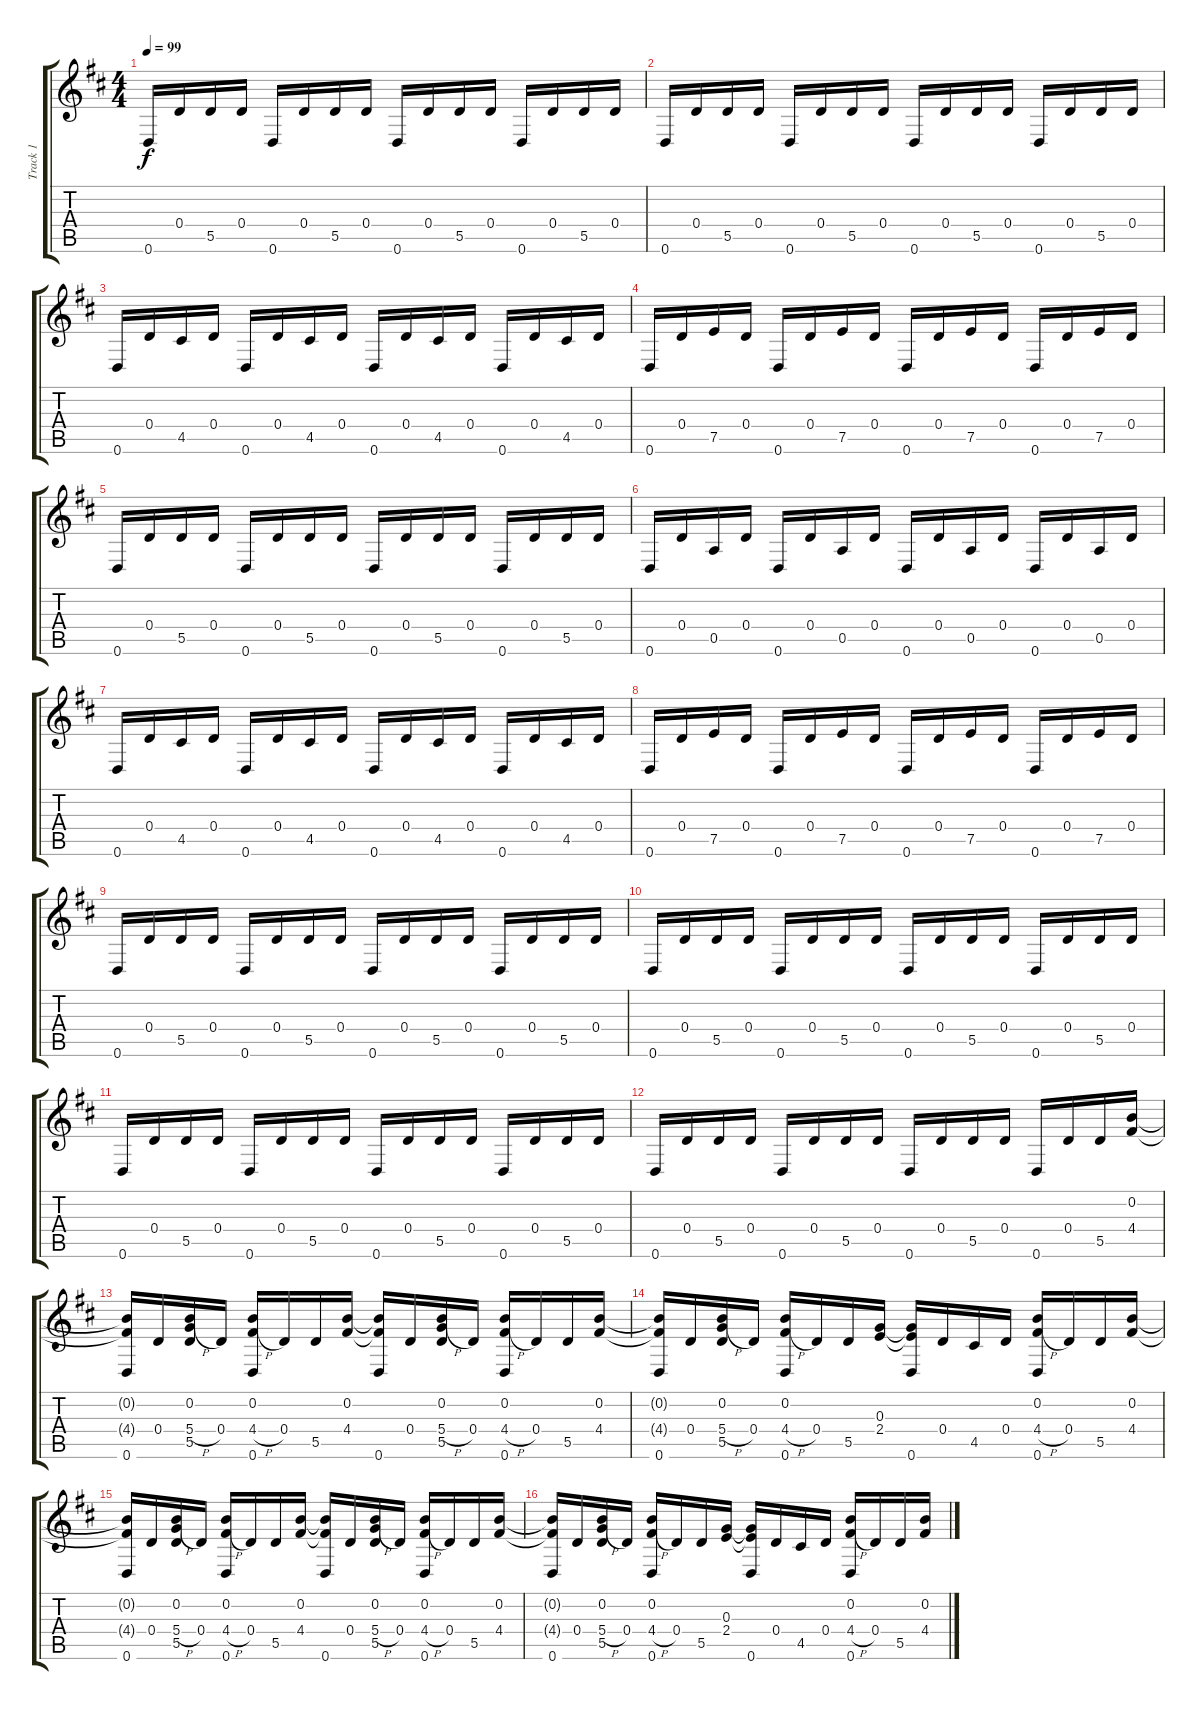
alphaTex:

\track ("Track 1" "Track 1") {instrument acousticguitarsteel}
\staff {score tabs}
\tuning (E4 B3 G3 D3 A2 D2) {hide}
\ts (4 4)
\tempo 99
\clef g2
\ks d
0.6.16{dy f instrument acousticguitarsteel} 0.4.16 5.5.16 0.4.16 0.6.16 0.4.16 5.5.16 0.4.16 0.6.16 0.4.16 5.5.16 0.4.16 0.6.16 0.4.16 5.5.16 0.4.16 |
0.6.16 0.4.16 5.5.16 0.4.16 0.6.16 0.4.16 5.5.16 0.4.16 0.6.16 0.4.16 5.5.16 0.4.16 0.6.16 0.4.16 5.5.16 0.4.16 |
0.6.16 0.4.16 4.5.16 0.4.16 0.6.16 0.4.16 4.5.16 0.4.16 0.6.16 0.4.16 4.5.16 0.4.16 0.6.16 0.4.16 4.5.16 0.4.16 |
0.6.16 0.4.16 7.5.16 0.4.16 0.6.16 0.4.16 7.5.16 0.4.16 0.6.16 0.4.16 7.5.16 0.4.16 0.6.16 0.4.16 7.5.16 0.4.16 |
0.6.16 0.4.16 5.5.16 0.4.16 0.6.16 0.4.16 5.5.16 0.4.16 0.6.16 0.4.16 5.5.16 0.4.16 0.6.16 0.4.16 5.5.16 0.4.16 |
0.6.16 0.4.16 0.5.16 0.4.16 0.6.16 0.4.16 0.5.16 0.4.16 0.6.16 0.4.16 0.5.16 0.4.16 0.6.16 0.4.16 0.5.16 0.4.16 |
0.6.16 0.4.16 4.5.16 0.4.16 0.6.16 0.4.16 4.5.16 0.4.16 0.6.16 0.4.16 4.5.16 0.4.16 0.6.16 0.4.16 4.5.16 0.4.16 |
0.6.16 0.4.16 7.5.16 0.4.16 0.6.16 0.4.16 7.5.16 0.4.16 0.6.16 0.4.16 7.5.16 0.4.16 0.6.16 0.4.16 7.5.16 0.4.16 |
0.6.16 0.4.16 5.5.16 0.4.16 0.6.16 0.4.16 5.5.16 0.4.16 0.6.16 0.4.16 5.5.16 0.4.16 0.6.16 0.4.16 5.5.16 0.4.16 |
0.6.16 0.4.16 5.5.16 0.4.16 0.6.16 0.4.16 5.5.16 0.4.16 0.6.16 0.4.16 5.5.16 0.4.16 0.6.16 0.4.16 5.5.16 0.4.16 |
0.6.16 0.4.16 5.5.16 0.4.16 0.6.16 0.4.16 5.5.16 0.4.16 0.6.16 0.4.16 5.5.16 0.4.16 0.6.16 0.4.16 5.5.16 0.4.16 |
0.6.16 0.4.16 5.5.16 0.4.16 0.6.16 0.4.16 5.5.16 0.4.16 0.6.16 0.4.16 5.5.16 0.4.16 0.6.16 0.4.16 5.5.16 (0.2 4.4).16 |
(0.2{t} 4.4{t} 0.6).16 0.4.16 (0.2 5.4{h} 5.5).16 0.4.16 (0.2 4.4{h} 0.6).16 0.4.16 5.5.16 (0.2 4.4).16 (0.2{t} 4.4{t} 0.6).16 0.4.16 (0.2 5.4{h} 5.5).16 0.4.16 (0.2 4.4{h} 0.6).16 0.4.16 5.5.16 (0.2 4.4).16 |
(0.2{t} 4.4{t} 0.6).16 0.4.16 (0.2 5.4{h} 5.5).16 0.4.16 (0.2 4.4{h} 0.6).16 0.4.16 5.5.16 (0.3 2.4).16 (0.3{t} 2.4{t} 0.6).16 0.4.16 4.5.16 0.4.16 (0.2 4.4{h} 0.6).16 0.4.16 5.5.16 (0.2 4.4).16 |
(0.2{t} 4.4{t} 0.6).16 0.4.16 (0.2 5.4{h} 5.5).16 0.4.16 (0.2 4.4{h} 0.6).16 0.4.16 5.5.16 (0.2 4.4).16 (0.2{t} 4.4{t} 0.6).16 0.4.16 (0.2 5.4{h} 5.5).16 0.4.16 (0.2 4.4{h} 0.6).16 0.4.16 5.5.16 (0.2 4.4).16 |
(0.2{t} 4.4{t} 0.6).16 0.4.16 (0.2 5.4{h} 5.5).16 0.4.16 (0.2 4.4{h} 0.6).16 0.4.16 5.5.16 (0.3 2.4).16 (0.3{t} 2.4{t} 0.6).16 0.4.16 4.5.16 0.4.16 (0.2 4.4{h} 0.6).16 0.4.16 5.5.16 (0.2 4.4).16
